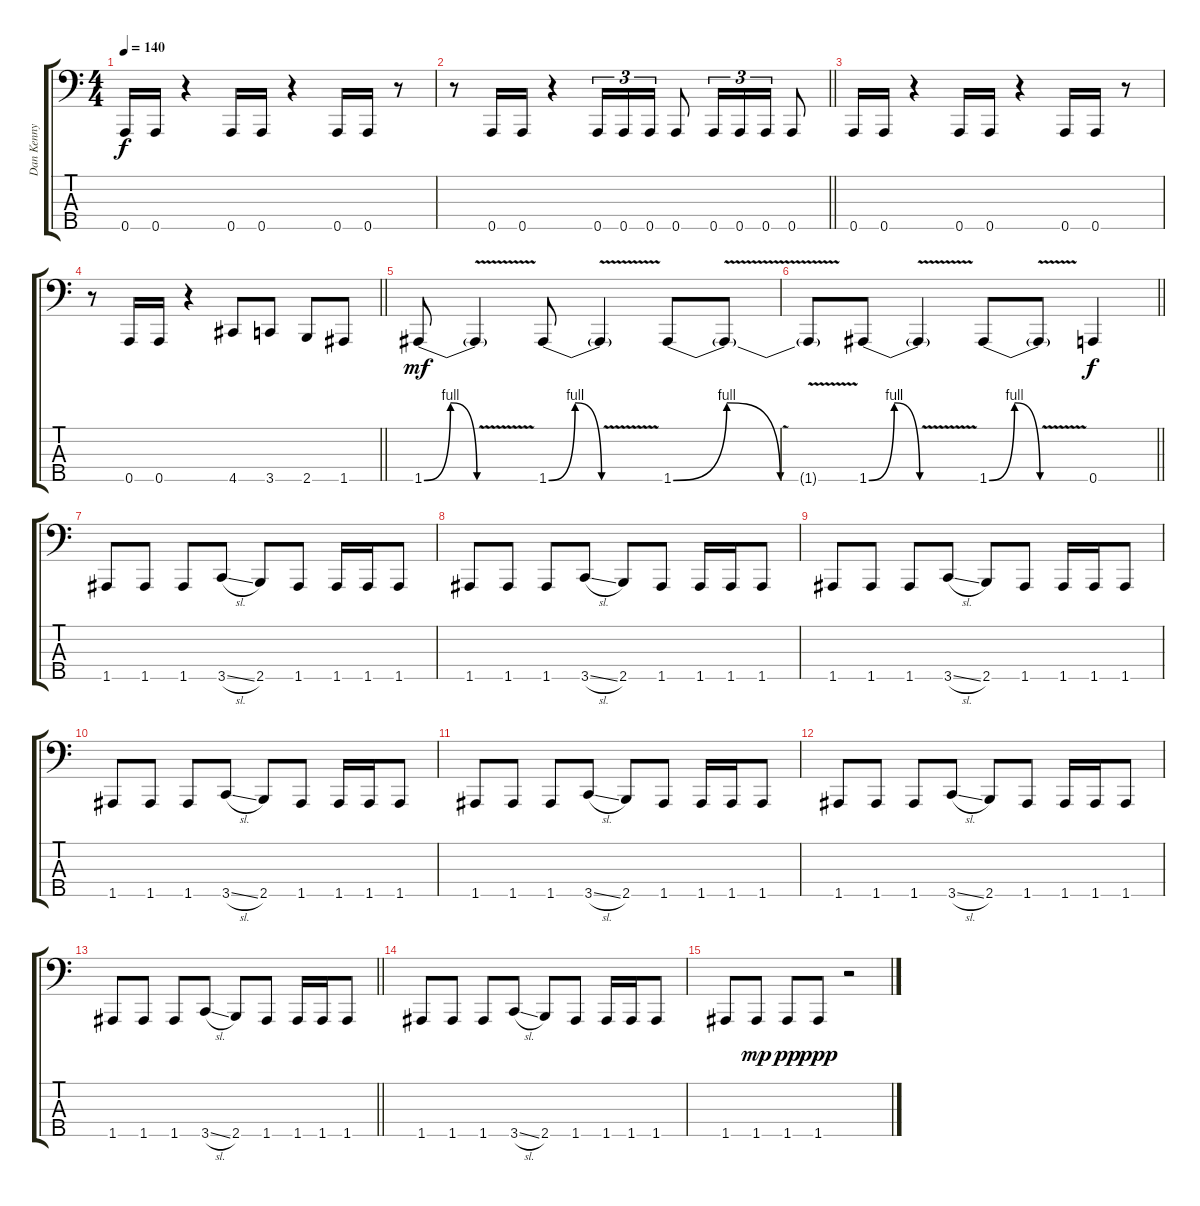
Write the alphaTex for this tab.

\track ("Dan Kenny" "Dan Kenny") {instrument electricbasspick}
\staff {score tabs}
\tuning (G2 D2 A1 E1 A0) {hide}
\ts (4 4)
\tempo 140
\clef f4
\ks c
0.5.16{dy f} 0.5.16 r.4 0.5.16 0.5.16 r.4 0.5.16 0.5.16 r.8 |
\barLineRight lightlight
r.8 0.5.16 0.5.16 r.4 0.5.16{tu (3 2)} 0.5.16{tu (3 2)} 0.5.16{tu (3 2)} 0.5.8 0.5.16{tu (3 2)} 0.5.16{tu (3 2)} 0.5.16{tu (3 2)} 0.5.8 |
0.5.16 0.5.16 r.4 0.5.16 0.5.16 r.4 0.5.16 0.5.16 r.8 |
\barLineRight lightlight
r.8 0.5.16 0.5.16 r.4 4.5.8 3.5.8 2.5.8 1.5.8 |
1.5{be (bendrelease 0 0 30 4 30 4 60 0)}.8{dy mf} 1.5{v t}.4 1.5{be (bendrelease 0 0 30 4 30 4 60 0)}.8 1.5{v t}.4 1.5{be (bendrelease 0 0 30 4 30 4 60 0)}.8 1.5{v t}.8 |
\barLineRight lightlight
1.5{t}.8 1.5{be (bendrelease 0 0 30 4 30 4 60 0)}.8 1.5{v t}.4 1.5{be (bendrelease 0 0 30 4 30 4 60 0)}.8 1.5{v t}.8 0.5.4{dy f} |
1.5.8 1.5.8 1.5.8 3.5{sl}.8 2.5.8 1.5.8 1.5.16 1.5.16 1.5.8 |
1.5.8 1.5.8 1.5.8 3.5{sl}.8 2.5.8 1.5.8 1.5.16 1.5.16 1.5.8 |
1.5.8 1.5.8 1.5.8 3.5{sl}.8 2.5.8 1.5.8 1.5.16 1.5.16 1.5.8 |
1.5.8 1.5.8 1.5.8 3.5{sl}.8 2.5.8 1.5.8 1.5.16 1.5.16 1.5.8 |
1.5.8 1.5.8 1.5.8 3.5{sl}.8 2.5.8 1.5.8 1.5.16 1.5.16 1.5.8 |
1.5.8 1.5.8 1.5.8 3.5{sl}.8 2.5.8 1.5.8 1.5.16 1.5.16 1.5.8 |
\barLineRight lightlight
1.5.8 1.5.8 1.5.8 3.5{sl}.8 2.5.8 1.5.8 1.5.16 1.5.16 1.5.8 |
1.5.8 1.5.8 1.5.8 3.5{sl}.8 2.5.8 1.5.8 1.5.16 1.5.16 1.5.8 |
1.5.8 1.5.8{dy mp} 1.5.8{dy pp} 1.5.8{dy ppp} r.2
